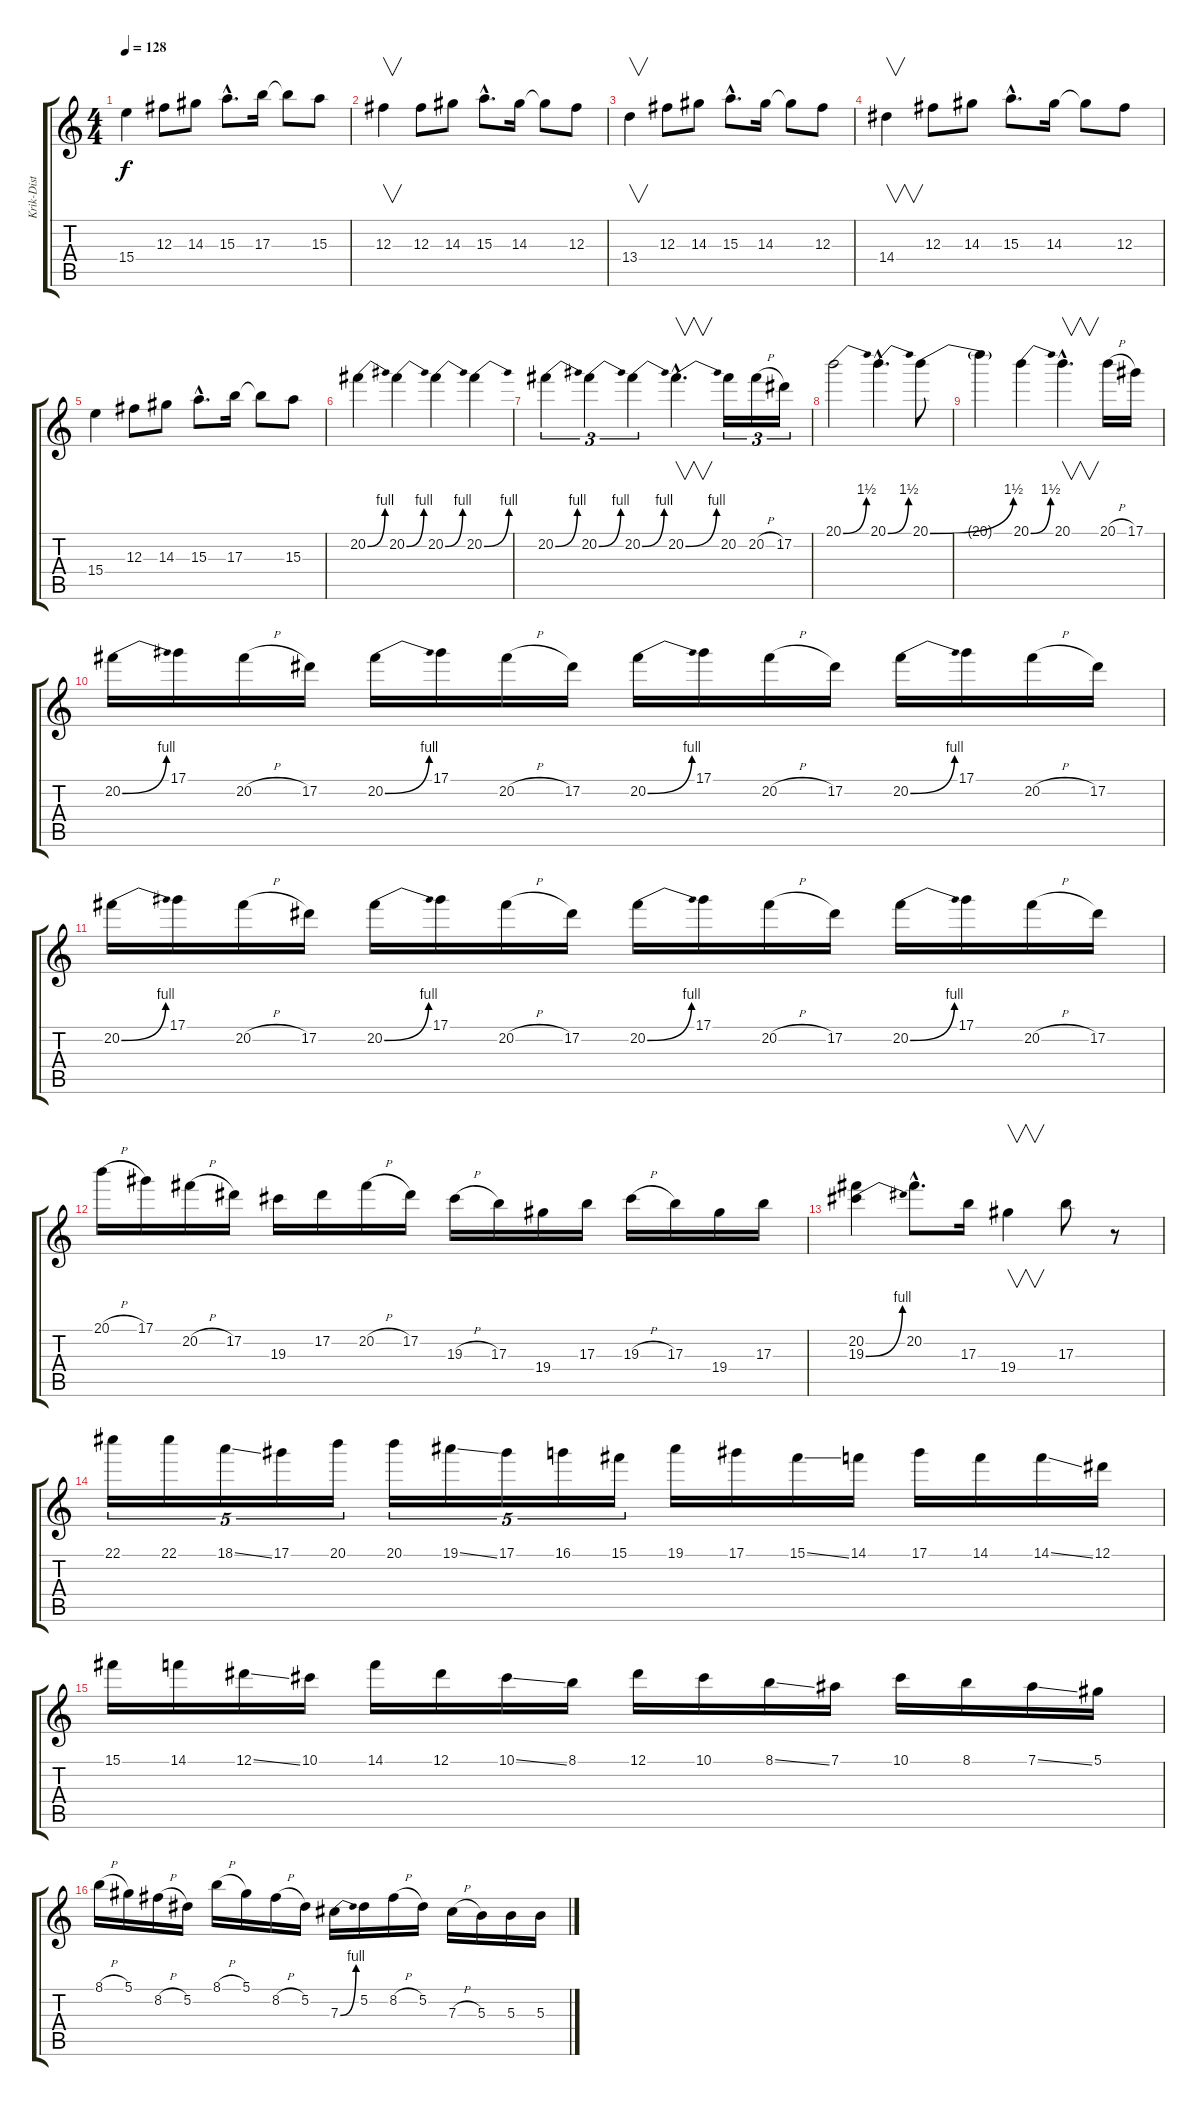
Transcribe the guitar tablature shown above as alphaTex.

\track ("Krik-Dist" "Krik-Dist") {instrument distortionguitar}
\staff {score tabs}
\tuning (Eb4 Bb3 Gb3 Db3 Ab2 Eb2) {hide}
\ts (4 4)
\tempo 128
\clef g2
\ks c
15.4.4{dy f} 12.3.8 14.3.8 15.3{hac}.8{d} 17.3.16 17.3{t}.8 15.3.8 |
12.3.4{v} 12.3.8 14.3.8 15.3{hac}.8{d} 14.3.16 14.3{t}.8 12.3.8 |
13.4.4{v} 12.3.8 14.3.8 15.3{hac}.8{d} 14.3.16 14.3{t}.8 12.3.8 |
14.4.4{v} 12.3.8 14.3.8 15.3{hac}.8{d} 14.3.16 14.3{t}.8 12.3.8 |
15.4.4 12.3.8 14.3.8 15.3{hac}.8{d} 17.3.16 17.3{t}.8 15.3.8 |
20.2{be (bend 0 0 60 4)}.4{volume 16} 20.2{be (bend 0 0 60 4)}.4 20.2{be (bend 0 0 60 4)}.4 20.2{be (bend 0 0 60 4)}.4 |
20.2{be (bend 0 0 60 4)}.4{tu (3 2)} 20.2{be (bend 0 0 60 4)}.4{tu (3 2)} 20.2{be (bend 0 0 60 4)}.4{tu (3 2)} 20.2{be (bend 0 0 60 4) hac}.4{v d} 20.2.16{tu (3 2)} 20.2{h}.16{tu (3 2)} 17.2.16{tu (3 2)} |
20.1{be (bend 0 0 60 6)}.2 20.1{be (bend 0 0 60 6) hac}.4{d} 20.1{be (bend 0 0 60 6)}.8 |
20.1{t}.4 20.1{be (bend 0 0 60 6)}.4 20.1{hac}.4{v d} 20.1{h}.16 17.1.16 |
20.2{be (bend 0 0 60 4)}.16 17.1.16 20.2{h}.16 17.2.16 20.2{be (bend 0 0 60 4)}.16 17.1.16 20.2{h}.16 17.2.16 20.2{be (bend 0 0 60 4)}.16 17.1.16 20.2{h}.16 17.2.16 20.2{be (bend 0 0 60 4)}.16 17.1.16 20.2{h}.16 17.2.16 |
20.2{be (bend 0 0 60 4)}.16 17.1.16 20.2{h}.16 17.2.16 20.2{be (bend 0 0 60 4)}.16 17.1.16 20.2{h}.16 17.2.16 20.2{be (bend 0 0 60 4)}.16 17.1.16 20.2{h}.16 17.2.16 20.2{be (bend 0 0 60 4)}.16 17.1.16 20.2{h}.16 17.2.16 |
20.1{h}.16 17.1.16 20.2{h}.16 17.2.16 19.3.16 17.2.16 20.2{h}.16 17.2.16 19.3{h}.16 17.3.16 19.4.16 17.3.16 19.3{h}.16 17.3.16 19.4.16 17.3.16 |
(20.2 19.3{be (bend 0 0 60 4)}).4 20.2{hac}.8{d} 17.3.16 19.4.4{v} 17.3.8 r.8 |
22.1.16{tu (5 4)} 22.1.16{tu (5 4)} 18.1{ss}.16{tu (5 4)} 17.1.16{tu (5 4)} 20.1.16{tu (5 4)} 20.1.16{tu (5 4)} 19.1{ss}.16{tu (5 4)} 17.1.16{tu (5 4)} 16.1.16{tu (5 4)} 15.1.16{tu (5 4)} 19.1.16 17.1.16 15.1{ss}.16 14.1.16 17.1.16 14.1.16 14.1{ss}.16 12.1.16 |
15.1.16 14.1.16 12.1{ss}.16 10.1.16 14.1.16 12.1.16 10.1{ss}.16 8.1.16 12.1.16 10.1.16 8.1{ss}.16 7.1.16 10.1.16 8.1.16 7.1{ss}.16 5.1.16 |
8.1{h}.16 5.1.16 8.2{h}.16 5.2.16 8.1{h}.16 5.1.16 8.2{h}.16 5.2.16 7.3{be (bend 0 0 60 4)}.16 5.2.16 8.2{h}.16 5.2.16 7.3{h}.16 5.3.16 5.3.16 5.3.16
